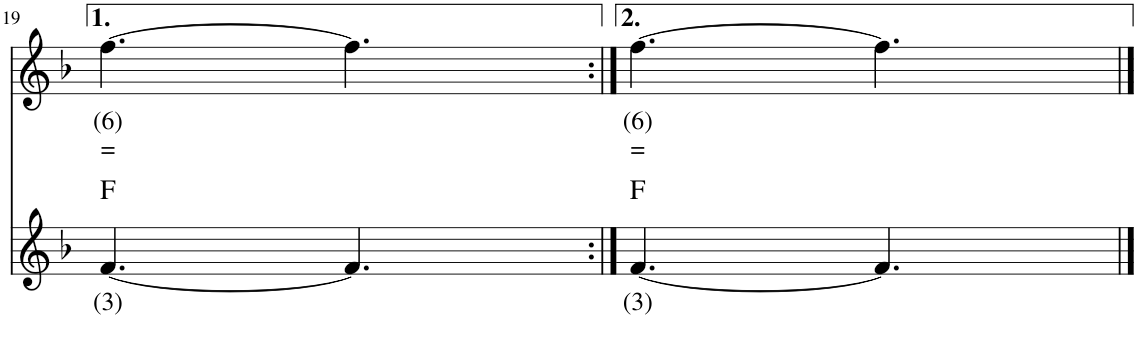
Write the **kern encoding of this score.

**kern	**text	**harte	**kern	**text	**text
*part2	*part2	*part2	*part1	*part1	*part1
*staff2	*staff2	*	*staff1	*staff1	*staff1
*I"Stem	*	*	*I"Stem	*	*
!!LO:PB:g=z
*clefG2	*	*	*clefG2	*	*
*k[b-]	*	*	*k[b-]	*	*
*M6/8	*	*	*M6/8	*	*
=19	=19	=19	=19	=19	=19
!	!LO:LY:b	!	!	!LO:LY:b	!LO:LY:b
[4.f/	(3)	F:maj	[4.ff\	(6)	=
4.f/]	.	.	4.ff\]	.	.
=20:|!	=20:|!	=20:|!	=20:|!	=20:|!	=20:|!
!	!LO:LY:b	!	!	!LO:LY:b	!LO:LY:b
[4.f/	(3)	F:maj	[4.ff\	(6)	=
4.f/]	.	.	4.ff\]	.	.
==	==	==	==	==	==
*-	*-	*-	*-	*-	*-
